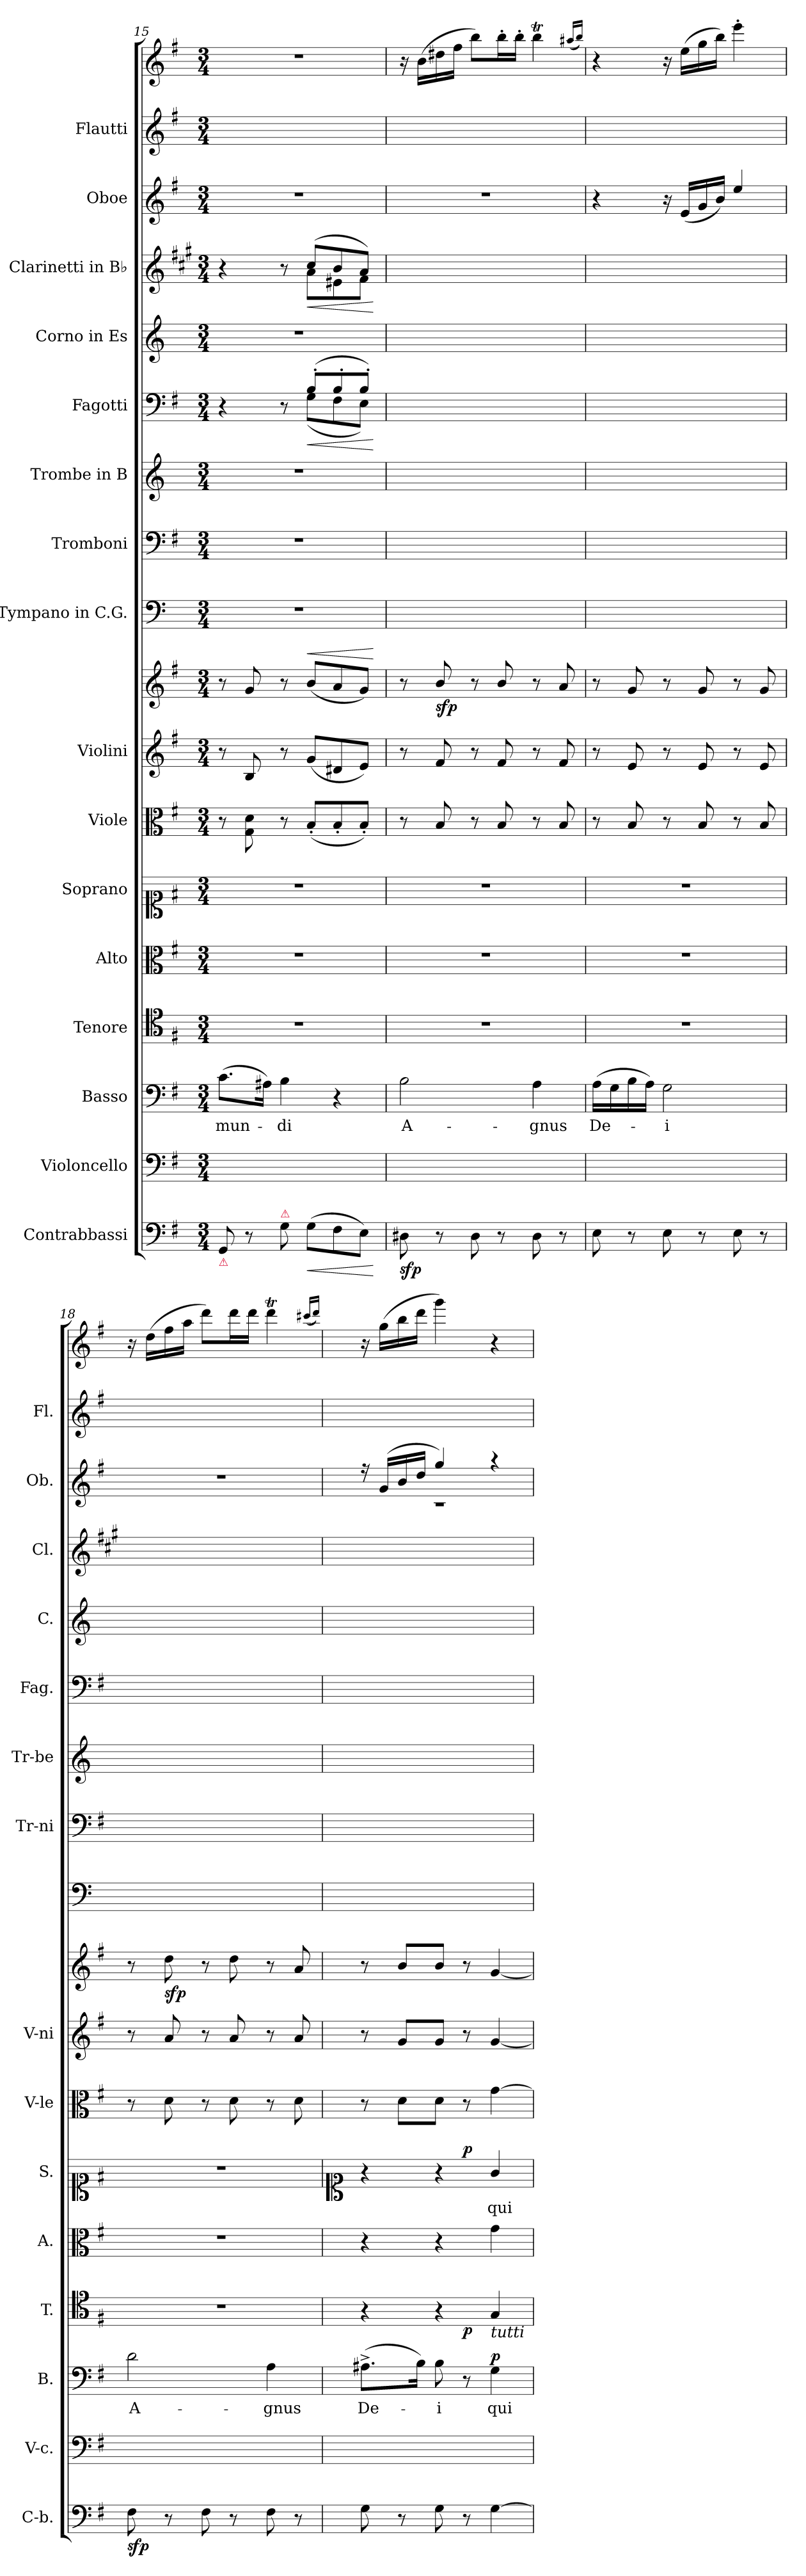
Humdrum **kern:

**kern	**dynam	**kern	**kern	**text	**dynam	**kern	**dynam	**kern	**kern	**text	**dynam	**kern	**kern	**kern	**dynam	**kern	**kern	**kern	**kern	**dynam	**kern	**kern	**dynam	**kern	**kern	**kern
*part16	*part16	*part15	*part14	*part14	*part14	*part13	*part13	*part12	*part11	*part11	*part11	*part10	*part9	*part9	*part9	*part8	*part7	*part6	*part5	*part5	*part4	*part3	*part3	*part2	*part1	*part1
*staff18	*staff18	*staff17	*staff16	*staff16	*staff16	*staff15	*staff15	*staff14	*staff13	*staff13	*staff13	*staff12	*staff11	*staff10	*staff10/11	*staff9	*staff8	*staff7	*staff6	*staff6	*staff5	*staff4	*staff4	*staff3	*staff2	*staff1
*I"Contrabbassi	*	*I"Violoncello	*I"Basso	*	*	*I"Tenore	*	*I"Alto	*I"Soprano	*	*	*I"Viole	*I"Violini	*	*	*I"Tympano in C.G.	*I"Tromboni	*I"Trombe in B	*I"Fagotti	*	*I"Corno in Es	*I"Clarinetti in B♭	*	*I"Oboe	*I"Flautti	*
*I'C-b.	*	*I'V-c.	*I'B.	*	*	*I'T.	*	*I'A.	*I'S.	*	*	*I'V-le	*I'V-ni	*	*	*	*I'Tr-ni	*I'Tr-be	*I'Fag.	*	*I'C.	*I'Cl.	*	*I'Ob.	*I'Fl.	*
*clefF4	*	*clefF4	*clefF4	*	*	*clefC4	*	*clefC3	*clefC1	*	*	*clefC3	*clefG2	*clefG2	*	*clefF4	*clefF4	*clefG2	*clefF4	*	*clefG2	*clefG2	*	*clefG2	*clefG2	*clefG2
*	*	*	*	*	*	*	*	*	*	*	*	*	*	*	*	*	*	*ITrd1c2	*	*	*ITrd5c9	*ITrd1c2	*	*	*	*
*k[f#]	*	*k[f#]	*k[f#]	*	*	*k[f#]	*	*k[f#]	*k[f#]	*	*	*k[f#]	*k[f#]	*k[f#]	*	*k[]	*k[f#]	*k[b-e-]	*k[f#]	*	*k[b-e-a-]	*k[f#]	*	*k[f#]	*k[f#]	*k[f#]
*M3/4	*	*M3/4	*M3/4	*	*	*M3/4	*	*M3/4	*M3/4	*	*	*M3/4	*M3/4	*M3/4	*	*M3/4	*M3/4	*M3/4	*M3/4	*	*M3/4	*M3/4	*	*M3/4	*M3/4	*M3/4
=15	=15	=15	=15	=15	=15	=15	=15	=15	=15	=15	=15	=15	=15	=15	=15	=15	=15	=15	=15	=15	=15	=15	=15	=15	=15	=15
*	*	*	*	*	*	*	*	*	*	*	*	*	*	*	*	*	*	*	*^	*	*	*^	*	*	*	*
!LO:TX:b:color=crimson:t=⚠	!	!	!	!	!	!	!	!	!	!	!	!	!	!	!	!	!	!	!	!	!	!	!	!	!	!	!	!
8GG/	.	2.ryy	(8.c\L	mun-	.	2.r	.	2.r	2.r	.	.	8r	8r	8r	.	2.r	2.r	2.r	4r	4ryy	.	2.r	4r	4ryy	.	2.r	2.ryy	2.r
8r	.	.	.	.	.	.	.	.	.	.	.	8G\ 8d\	8B/	8g/	.	.	.	.	.	.	.	.	.	.	.	.	.	.
.	.	.	16A#X\Jk)	.	.	.	.	.	.	.	.	.	.	.	.	.	.	.	.	.	.	.	.	.	.	.	.	.
!LO:TX:a:color=crimson:t=⚠	!	!	!	!	!	!	!	!	!	!	!	!	!	!	!	!	!	!	!	!	!	!	!	!	!	!	!	!
8G\	.	.	4B\	-di	.	.	.	.	.	.	.	8r	8r	8r	.	.	.	.	8r	8ryy	.	.	8r	8ryy	.	.	.	.
!	!LO:HP:b	!	!	!	!	!	!	!	!	!	!	!	!	!	!LO:HP:a	!	!	!	!	!	!LO:HP:b	!	!	!	!LO:HP:b	!	!	!
(8G\L	<	.	.	.	.	.	.	.	.	.	.	(8B'/L	(8g/L	(8b/L	<	.	.	.	(8B'/L	(8G\L	<	.	(8b/L	8g\L	<	.	.	.
8F#\	.	.	4r	.	.	.	.	.	.	.	.	8B'/	8d#X/	8a/	.	.	.	.	8B'/	8F#\	.	.	8a/	8d#X\	.	.	.	.
8E\J)	.	.	.	.	.	.	.	.	.	.	.	8B'/J)	8e/J)	8g/J)	.	.	.	.	8B'/J)	8E\J)	.	.	8g/J)	8e\J	.	.	.	.
*	*	*	*	*	*	*	*	*	*	*	*	*	*	*	*	*	*	*	*v	*v	*	*	*v	*v	*	*	*	*
.	[	.	.	.	.	.	.	.	.	.	.	.	.	.	[	.	.	.	.	[	.	.	[	.	.	.
=16	=16	=16	=16	=16	=16	=16	=16	=16	=16	=16	=16	=16	=16	=16	=16	=16	=16	=16	=16	=16	=16	=16	=16	=16	=16	=16
8D#X\	sfp	2.ryy	2B\	A-	.	2.r	.	2.r	2.r	.	.	8r	8r	8r	.	2.ryy	2.ryy	2.ryy	2.ryy	.	2.ryy	2.ryy	.	2.r	2.ryy	16r
.	.	.	.	.	.	.	.	.	.	.	.	.	.	.	.	.	.	.	.	.	.	.	.	.	.	(16b\LL
!	!	!	!	!	!	!	!	!	!	!	!	!	!	!	!LO:DY:b	!	!	!	!	!	!	!	!	!	!	!
8r	.	.	.	.	.	.	.	.	.	.	.	8B/	8f#/	8b/	sfp	.	.	.	.	.	.	.	.	.	.	16dd#X\
.	.	.	.	.	.	.	.	.	.	.	.	.	.	.	.	.	.	.	.	.	.	.	.	.	.	16ff#\JJ
8D#\	.	.	.	.	.	.	.	.	.	.	.	8r	8r	8r	.	.	.	.	.	.	.	.	.	.	.	8bb\L)
8r	.	.	.	.	.	.	.	.	.	.	.	8B/	8f#/	8b/	.	.	.	.	.	.	.	.	.	.	.	16bb'\L
.	.	.	.	.	.	.	.	.	.	.	.	.	.	.	.	.	.	.	.	.	.	.	.	.	.	16bb'\JJ
8D#\	.	.	4A\	-gnus	.	.	.	.	.	.	.	8r	8r	8r	.	.	.	.	.	.	.	.	.	.	.	4bbt\
8r	.	.	.	.	.	.	.	.	.	.	.	8B/	8f#/	8a/	.	.	.	.	.	.	.	.	.	.	.	.
.	.	.	.	.	.	.	.	.	.	.	.	.	.	.	.	.	.	.	.	.	.	.	.	.	.	(16qqaa#X/LL
.	.	.	.	.	.	.	.	.	.	.	.	.	.	.	.	.	.	.	.	.	.	.	.	.	.	16qqbb/JJ)
=17	=17	=17	=17	=17	=17	=17	=17	=17	=17	=17	=17	=17	=17	=17	=17	=17	=17	=17	=17	=17	=17	=17	=17	=17	=17	=17
8E\	.	2.ryy	(16A\LL	De-	.	2.r	.	2.r	2.r	.	.	8r	8r	8r	.	2.ryy	2.ryy	2.ryy	2.ryy	.	2.ryy	2.ryy	.	4r	2.ryy	4r
.	.	.	16G\	.	.	.	.	.	.	.	.	.	.	.	.	.	.	.	.	.	.	.	.	.	.	.
8r	.	.	16B\	.	.	.	.	.	.	.	.	8B/	8e/	8g/	.	.	.	.	.	.	.	.	.	.	.	.
.	.	.	16A\JJ)	.	.	.	.	.	.	.	.	.	.	.	.	.	.	.	.	.	.	.	.	.	.	.
8E\	.	.	2G\	-i	.	.	.	.	.	.	.	8r	8r	8r	.	.	.	.	.	.	.	.	.	16r	.	16r
.	.	.	.	.	.	.	.	.	.	.	.	.	.	.	.	.	.	.	.	.	.	.	.	(16e/LL	.	(16ee\LL
8r	.	.	.	.	.	.	.	.	.	.	.	8B/	8e/	8g/	.	.	.	.	.	.	.	.	.	16g/	.	16gg\
.	.	.	.	.	.	.	.	.	.	.	.	.	.	.	.	.	.	.	.	.	.	.	.	16b/JJ)	.	16bb\JJ)
8E\	.	.	.	.	.	.	.	.	.	.	.	8r	8r	8r	.	.	.	.	.	.	.	.	.	4ee/	.	4eee'\
8r	.	.	.	.	.	.	.	.	.	.	.	8B/	8e/	8g/	.	.	.	.	.	.	.	.	.	.	.	.
=18	=18	=18	=18	=18	=18	=18	=18	=18	=18	=18	=18	=18	=18	=18	=18	=18	=18	=18	=18	=18	=18	=18	=18	=18	=18	=18
8F#\	sfp	2.ryy	2d\	A-	.	2.r	.	2.r	2.r	.	.	8r	8r	8r	.	2.ryy	2.ryy	2.ryy	2.ryy	.	2.ryy	2.ryy	.	2.r	2.ryy	16r
.	.	.	.	.	.	.	.	.	.	.	.	.	.	.	.	.	.	.	.	.	.	.	.	.	.	(16dd\LL
!	!	!	!	!	!	!	!	!	!	!	!	!	!	!	!LO:DY:b	!	!	!	!	!	!	!	!	!	!	!
8r	.	.	.	.	.	.	.	.	.	.	.	8d\	8a/	8dd\	sfp	.	.	.	.	.	.	.	.	.	.	16ff#\
.	.	.	.	.	.	.	.	.	.	.	.	.	.	.	.	.	.	.	.	.	.	.	.	.	.	16aa\JJ
8F#\	.	.	.	.	.	.	.	.	.	.	.	8r	8r	8r	.	.	.	.	.	.	.	.	.	.	.	8ddd\L)
8r	.	.	.	.	.	.	.	.	.	.	.	8d\	8a/	8dd\	.	.	.	.	.	.	.	.	.	.	.	16ddd\L
.	.	.	.	.	.	.	.	.	.	.	.	.	.	.	.	.	.	.	.	.	.	.	.	.	.	16ddd\JJ
8F#\	.	.	4A\	-gnus	.	.	.	.	.	.	.	8r	8r	8r	.	.	.	.	.	.	.	.	.	.	.	4dddT\
8r	.	.	.	.	.	.	.	.	.	.	.	8d\	8a/	8a/	.	.	.	.	.	.	.	.	.	.	.	.
.	.	.	.	.	.	.	.	.	.	.	.	.	.	.	.	.	.	.	.	.	.	.	.	.	.	(16qqccc#X/LL
.	.	.	.	.	.	.	.	.	.	.	.	.	.	.	.	.	.	.	.	.	.	.	.	.	.	16qqddd/JJ)
=19	=19	=19	=19	=19	=19	=19	=19	=19	=19	=19	=19	=19	=19	=19	=19	=19	=19	=19	=19	=19	=19	=19	=19	=19	=19	=19
*	*	*	*	*	*	*	*	*	*clefC1	*	*	*	*	*	*	*	*	*	*	*	*	*	*	*	*	*
*	*	*	*	*	*	*^	*	*	*^	*	*	*	*	*	*	*	*	*	*	*	*	*	*	*^	*	*
8G\	.	2.ryy	(8.A#X^\L	De-	.	4r	4.ryy	.	4r	4r	4.ryy	.	.	8r	8r	8r	.	2.ryy	2.ryy	2.ryy	2.ryy	.	2.ryy	2.ryy	.	16r	2.r	2.ryy	16r
.	.	.	.	.	.	.	.	.	.	.	.	.	.	.	.	.	.	.	.	.	.	.	.	.	.	(<16g/LL	.	.	(16gg\LL
8r	.	.	.	.	.	.	.	.	.	.	.	.	.	8d\L	8g/L	8b/L	.	.	.	.	.	.	.	.	.	16b/	.	.	16bb\
.	.	.	16B\Jk)	.	.	.	.	.	.	.	.	.	.	.	.	.	.	.	.	.	.	.	.	.	.	16dd/JJ	.	.	16ddd\JJ
8G\	.	.	8B\	-i	.	4r	.	.	4r	4r	.	.	.	8d\J	8g/J	8b/J	.	.	.	.	.	.	.	.	.	4gg/)	.	.	4ggg\)
!	!	!	!	!	!	!	!	!	!	!	!	!	!LO:DY:a	!	!	!	!	!	!	!	!	!	!	!	!	!	!	!	!
8r	.	.	8r	.	.	.	4.ryy	p	.	.	4.ryy	.	p	8r	8r	8r	.	.	.	.	.	.	.	.	.	.	.	.	.
!	!	!	!	!	!	!LO:TX:b:i:t=tutti	!	!	!	!	!	!	!	!	!	!	!	!	!	!	!	!	!	!	!	!	!	!	!
!	!	!	!	!	!LO:DY:b	!	!	!	!	!	!	!	!	!	!	!	!	!	!	!	!	!	!	!	!	!	!	!	!
[4G\	.	.	4G\	qui	p	4G/	.	.	4g\	4g/	.	qui	.	[4g\	[4g/	[4g/	.	.	.	.	.	.	.	.	.	4r	.	.	4r
*	*	*	*	*	*	*v	*v	*	*	*v	*v	*	*	*	*	*	*	*	*	*	*	*	*	*	*	*v	*v	*	*
=	=	=	=	=	=	=	=	=	=	=	=	=	=	=	=	=	=	=	=	=	=	=	=	=	=	=
*-	*-	*-	*-	*-	*-	*-	*-	*-	*-	*-	*-	*-	*-	*-	*-	*-	*-	*-	*-	*-	*-	*-	*-	*-	*-	*-
